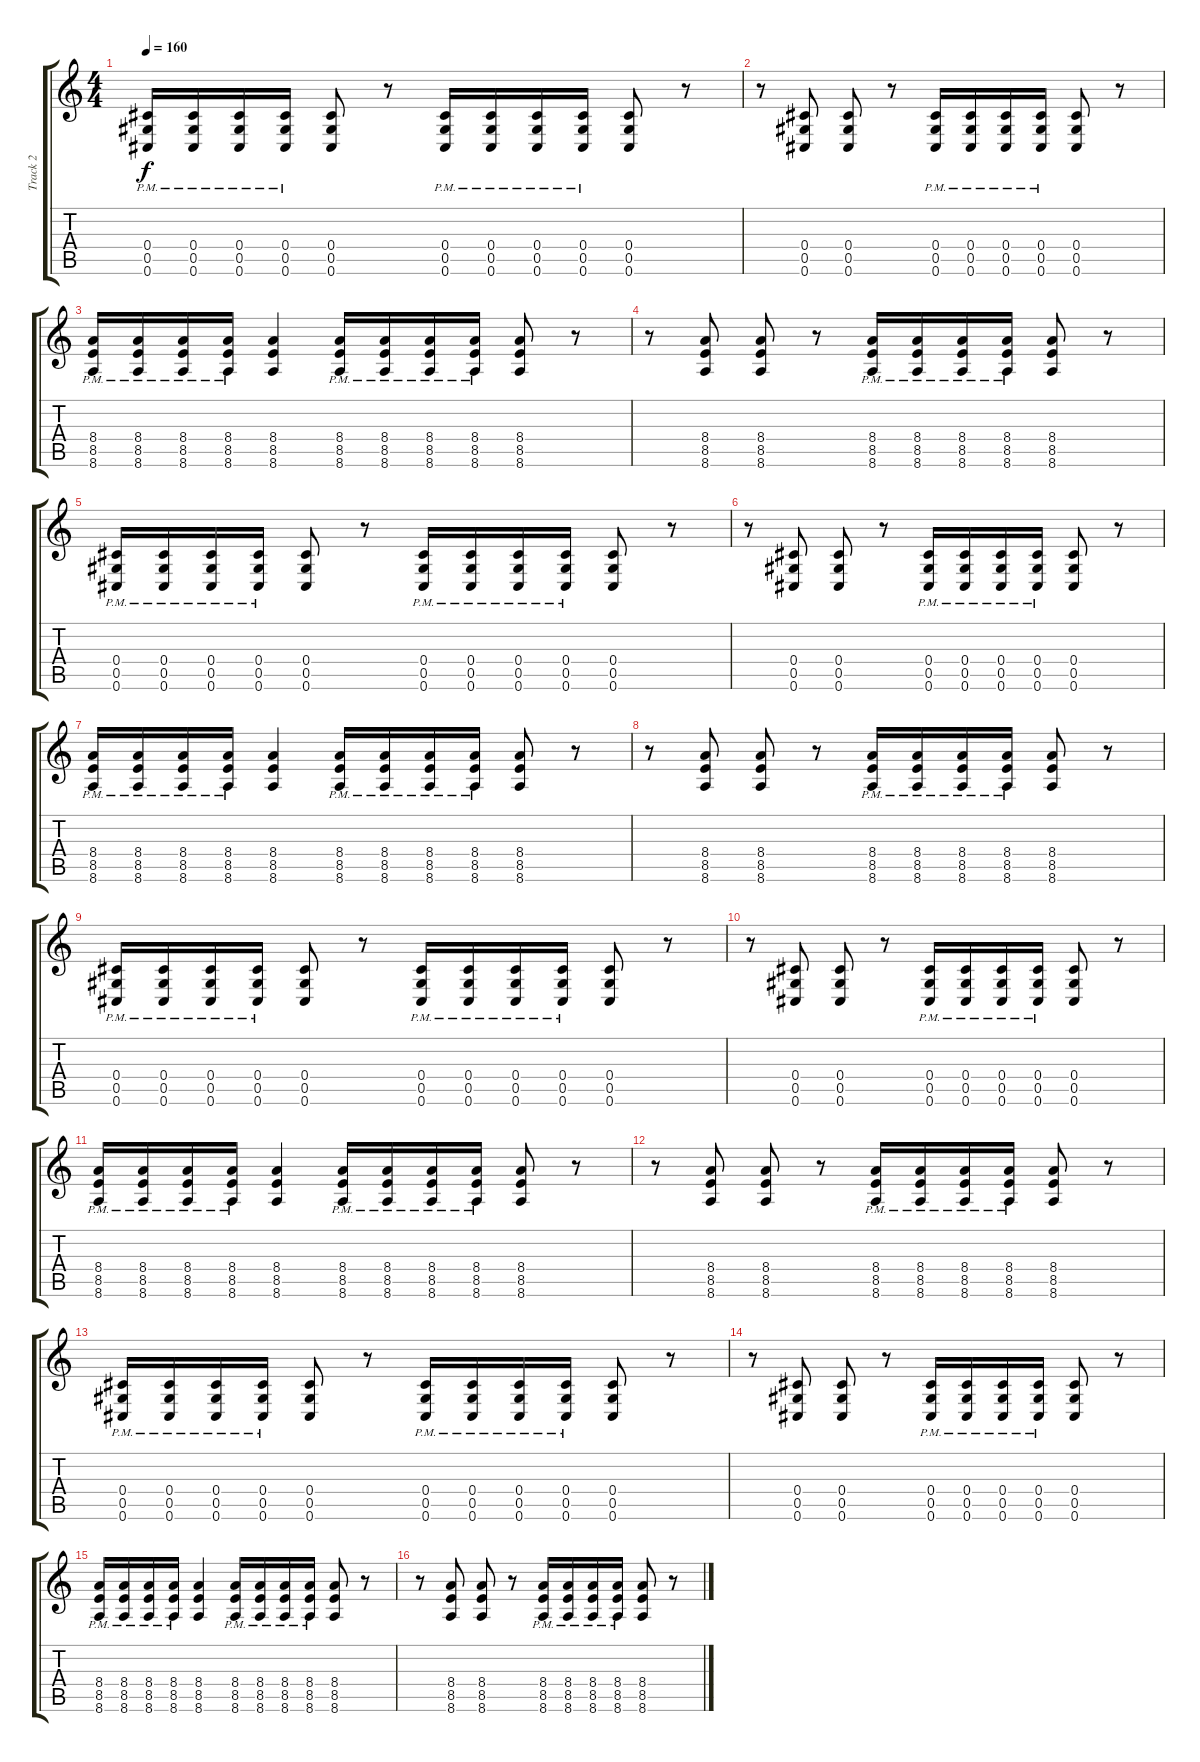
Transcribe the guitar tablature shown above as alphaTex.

\track ("Track 2" "Track 2") {instrument distortionguitar}
\staff {score tabs}
\tuning (Eb4 Bb3 Gb3 Db3 Ab2 Db2) {hide}
\ts (4 4)
\tempo 160
\clef g2
\ks c
(0.4{pm} 0.5{pm} 0.6{pm}).16{dy f instrument distortionguitar} (0.4{pm} 0.5{pm} 0.6{pm}).16 (0.4{pm} 0.5{pm} 0.6{pm}).16 (0.4{pm} 0.5{pm} 0.6{pm}).16 (0.4 0.5 0.6).8 r.8 (0.4{pm} 0.5{pm} 0.6{pm}).16 (0.4{pm} 0.5{pm} 0.6{pm}).16 (0.4{pm} 0.5{pm} 0.6{pm}).16 (0.4{pm} 0.5{pm} 0.6{pm}).16 (0.4 0.5 0.6).8 r.8 |
r.8 (0.4 0.5 0.6).8 (0.4 0.5 0.6).8 r.8 (0.4{pm} 0.5{pm} 0.6{pm}).16 (0.4{pm} 0.5{pm} 0.6{pm}).16 (0.4{pm} 0.5{pm} 0.6{pm}).16 (0.4{pm} 0.5{pm} 0.6{pm}).16 (0.4 0.5 0.6).8 r.8 |
(8.4{pm} 8.5{pm} 8.6{pm}).16 (8.4{pm} 8.5{pm} 8.6{pm}).16 (8.4{pm} 8.5{pm} 8.6{pm}).16 (8.4{pm} 8.5{pm} 8.6{pm}).16 (8.4 8.5 8.6).4 (8.4{pm} 8.5{pm} 8.6{pm}).16 (8.4{pm} 8.5{pm} 8.6{pm}).16 (8.4{pm} 8.5{pm} 8.6{pm}).16 (8.4{pm} 8.5{pm} 8.6{pm}).16 (8.4 8.5 8.6).8 r.8 |
r.8 (8.4 8.5 8.6).8 (8.4 8.5 8.6).8 r.8 (8.4{pm} 8.5{pm} 8.6{pm}).16 (8.4{pm} 8.5{pm} 8.6{pm}).16 (8.4{pm} 8.5{pm} 8.6{pm}).16 (8.4{pm} 8.5{pm} 8.6{pm}).16 (8.4 8.5 8.6).8 r.8 |
(0.4{pm} 0.5{pm} 0.6{pm}).16 (0.4{pm} 0.5{pm} 0.6{pm}).16 (0.4{pm} 0.5{pm} 0.6{pm}).16 (0.4{pm} 0.5{pm} 0.6{pm}).16 (0.4 0.5 0.6).8 r.8 (0.4{pm} 0.5{pm} 0.6{pm}).16 (0.4{pm} 0.5{pm} 0.6{pm}).16 (0.4{pm} 0.5{pm} 0.6{pm}).16 (0.4{pm} 0.5{pm} 0.6{pm}).16 (0.4 0.5 0.6).8 r.8 |
r.8 (0.4 0.5 0.6).8 (0.4 0.5 0.6).8 r.8 (0.4{pm} 0.5{pm} 0.6{pm}).16 (0.4{pm} 0.5{pm} 0.6{pm}).16 (0.4{pm} 0.5{pm} 0.6{pm}).16 (0.4{pm} 0.5{pm} 0.6{pm}).16 (0.4 0.5 0.6).8 r.8 |
(8.4{pm} 8.5{pm} 8.6{pm}).16 (8.4{pm} 8.5{pm} 8.6{pm}).16 (8.4{pm} 8.5{pm} 8.6{pm}).16 (8.4{pm} 8.5{pm} 8.6{pm}).16 (8.4 8.5 8.6).4 (8.4{pm} 8.5{pm} 8.6{pm}).16 (8.4{pm} 8.5{pm} 8.6{pm}).16 (8.4{pm} 8.5{pm} 8.6{pm}).16 (8.4{pm} 8.5{pm} 8.6{pm}).16 (8.4 8.5 8.6).8 r.8 |
r.8 (8.4 8.5 8.6).8 (8.4 8.5 8.6).8 r.8 (8.4{pm} 8.5{pm} 8.6{pm}).16 (8.4{pm} 8.5{pm} 8.6{pm}).16 (8.4{pm} 8.5{pm} 8.6{pm}).16 (8.4{pm} 8.5{pm} 8.6{pm}).16 (8.4 8.5 8.6).8 r.8 |
(0.4{pm} 0.5{pm} 0.6{pm}).16 (0.4{pm} 0.5{pm} 0.6{pm}).16 (0.4{pm} 0.5{pm} 0.6{pm}).16 (0.4{pm} 0.5{pm} 0.6{pm}).16 (0.4 0.5 0.6).8 r.8 (0.4{pm} 0.5{pm} 0.6{pm}).16 (0.4{pm} 0.5{pm} 0.6{pm}).16 (0.4{pm} 0.5{pm} 0.6{pm}).16 (0.4{pm} 0.5{pm} 0.6{pm}).16 (0.4 0.5 0.6).8 r.8 |
r.8 (0.4 0.5 0.6).8 (0.4 0.5 0.6).8 r.8 (0.4{pm} 0.5{pm} 0.6{pm}).16 (0.4{pm} 0.5{pm} 0.6{pm}).16 (0.4{pm} 0.5{pm} 0.6{pm}).16 (0.4{pm} 0.5{pm} 0.6{pm}).16 (0.4 0.5 0.6).8 r.8 |
(8.4{pm} 8.5{pm} 8.6{pm}).16 (8.4{pm} 8.5{pm} 8.6{pm}).16 (8.4{pm} 8.5{pm} 8.6{pm}).16 (8.4{pm} 8.5{pm} 8.6{pm}).16 (8.4 8.5 8.6).4 (8.4{pm} 8.5{pm} 8.6{pm}).16 (8.4{pm} 8.5{pm} 8.6{pm}).16 (8.4{pm} 8.5{pm} 8.6{pm}).16 (8.4{pm} 8.5{pm} 8.6{pm}).16 (8.4 8.5 8.6).8 r.8 |
r.8 (8.4 8.5 8.6).8 (8.4 8.5 8.6).8 r.8 (8.4{pm} 8.5{pm} 8.6{pm}).16 (8.4{pm} 8.5{pm} 8.6{pm}).16 (8.4{pm} 8.5{pm} 8.6{pm}).16 (8.4{pm} 8.5{pm} 8.6{pm}).16 (8.4 8.5 8.6).8 r.8 |
(0.4{pm} 0.5{pm} 0.6{pm}).16 (0.4{pm} 0.5{pm} 0.6{pm}).16 (0.4{pm} 0.5{pm} 0.6{pm}).16 (0.4{pm} 0.5{pm} 0.6{pm}).16 (0.4 0.5 0.6).8 r.8 (0.4{pm} 0.5{pm} 0.6{pm}).16 (0.4{pm} 0.5{pm} 0.6{pm}).16 (0.4{pm} 0.5{pm} 0.6{pm}).16 (0.4{pm} 0.5{pm} 0.6{pm}).16 (0.4 0.5 0.6).8 r.8 |
r.8 (0.4 0.5 0.6).8 (0.4 0.5 0.6).8 r.8 (0.4{pm} 0.5{pm} 0.6{pm}).16 (0.4{pm} 0.5{pm} 0.6{pm}).16 (0.4{pm} 0.5{pm} 0.6{pm}).16 (0.4{pm} 0.5{pm} 0.6{pm}).16 (0.4 0.5 0.6).8 r.8 |
(8.4{pm} 8.5{pm} 8.6{pm}).16 (8.4{pm} 8.5{pm} 8.6{pm}).16 (8.4{pm} 8.5{pm} 8.6{pm}).16 (8.4{pm} 8.5{pm} 8.6{pm}).16 (8.4 8.5 8.6).4 (8.4{pm} 8.5{pm} 8.6{pm}).16 (8.4{pm} 8.5{pm} 8.6{pm}).16 (8.4{pm} 8.5{pm} 8.6{pm}).16 (8.4{pm} 8.5{pm} 8.6{pm}).16 (8.4 8.5 8.6).8 r.8 |
r.8 (8.4 8.5 8.6).8 (8.4 8.5 8.6).8 r.8 (8.4{pm} 8.5{pm} 8.6{pm}).16 (8.4{pm} 8.5{pm} 8.6{pm}).16 (8.4{pm} 8.5{pm} 8.6{pm}).16 (8.4{pm} 8.5{pm} 8.6{pm}).16 (8.4 8.5 8.6).8 r.8
